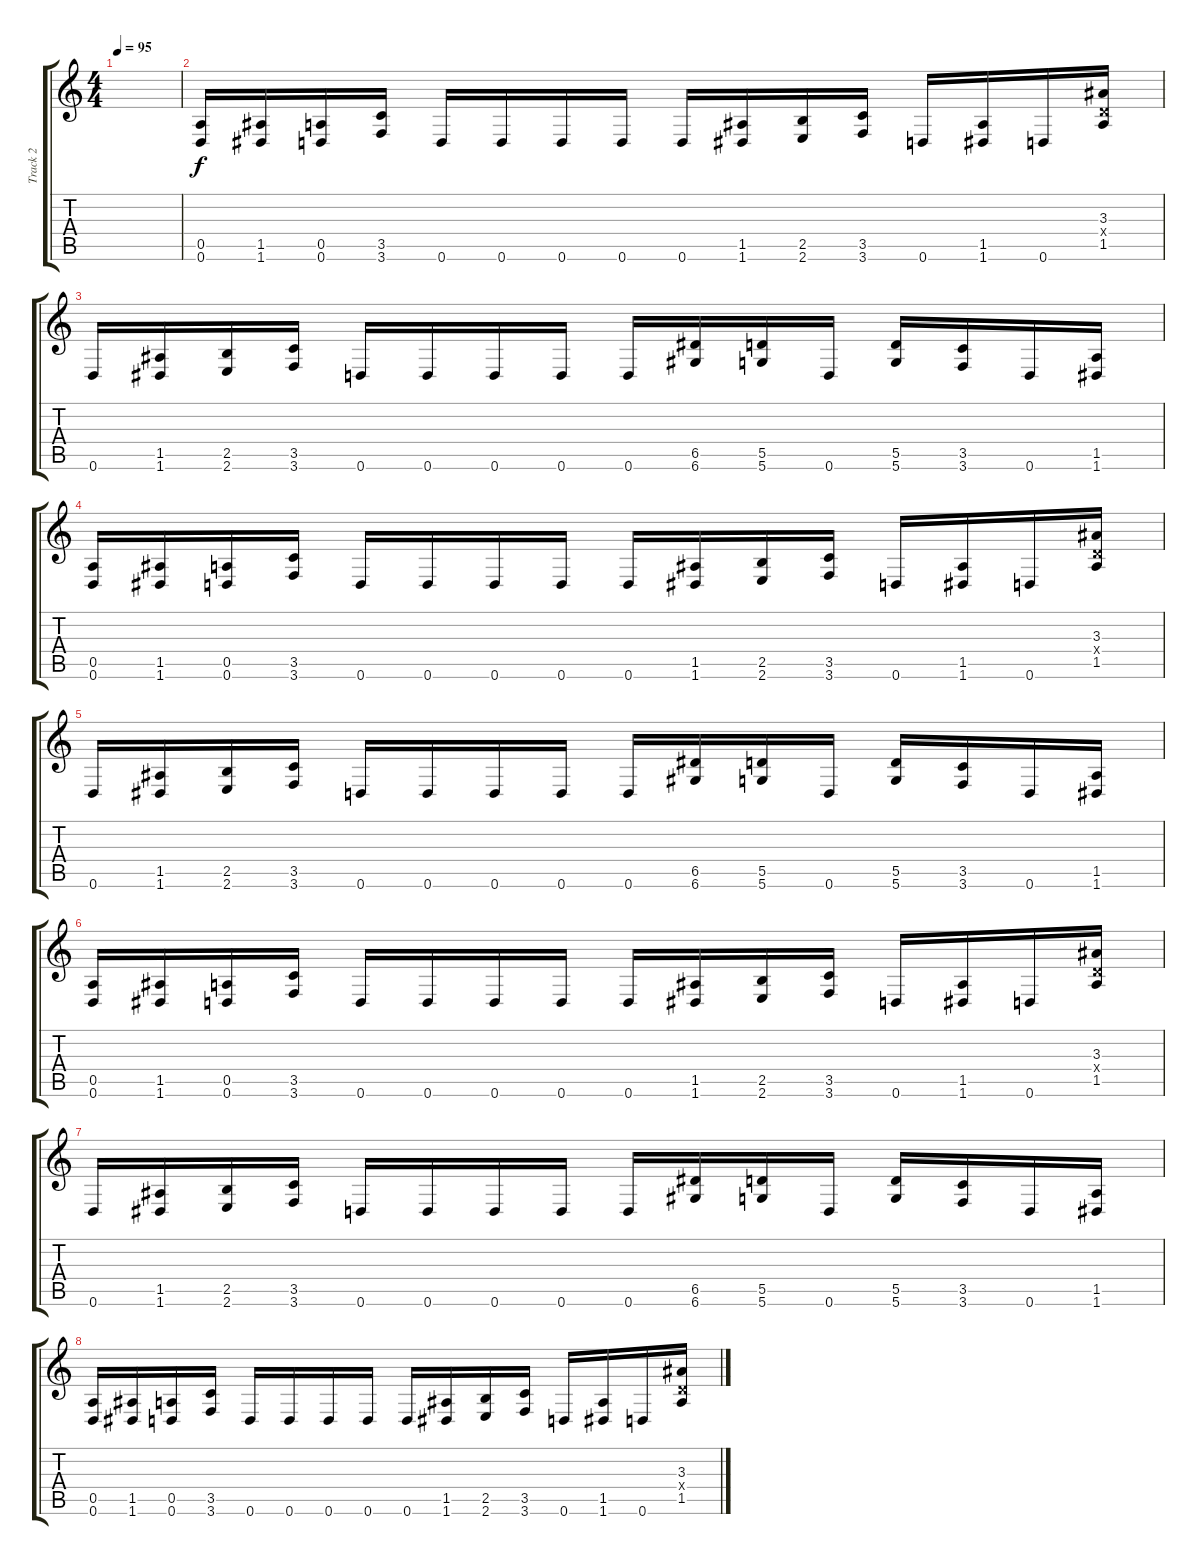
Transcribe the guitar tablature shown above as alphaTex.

\track ("Track 2" "Track 2") {instrument distortionguitar}
\staff {score tabs}
\tuning (E4 B3 G3 D3 A2 D2) {hide}
\ts (4 4)
\tempo 95
\clef g2
\ks c
|
(0.5 0.6).16 (1.5 1.6).16 (0.5 0.6).16 (3.5 3.6).16 0.6.16 0.6.16 0.6.16 0.6.16 0.6.16 (1.5 1.6).16 (2.5 2.6).16 (3.5 3.6).16 0.6.16 (1.5 1.6).16 0.6.16 (3.3 0.4{x} 1.5).16 |
0.6.16 (1.5 1.6).16 (2.5 2.6).16 (3.5 3.6).16 0.6.16 0.6.16 0.6.16 0.6.16 0.6.16 (6.5 6.6).16 (5.5 5.6).16 0.6.16 (5.5 5.6).16 (3.5 3.6).16 0.6.16 (1.5 1.6).16 |
(0.5 0.6).16 (1.5 1.6).16 (0.5 0.6).16 (3.5 3.6).16 0.6.16 0.6.16 0.6.16 0.6.16 0.6.16 (1.5 1.6).16 (2.5 2.6).16 (3.5 3.6).16 0.6.16 (1.5 1.6).16 0.6.16 (3.3 0.4{x} 1.5).16 |
0.6.16 (1.5 1.6).16 (2.5 2.6).16 (3.5 3.6).16 0.6.16 0.6.16 0.6.16 0.6.16 0.6.16 (6.5 6.6).16 (5.5 5.6).16 0.6.16 (5.5 5.6).16 (3.5 3.6).16 0.6.16 (1.5 1.6).16 |
(0.5 0.6).16 (1.5 1.6).16 (0.5 0.6).16 (3.5 3.6).16 0.6.16 0.6.16 0.6.16 0.6.16 0.6.16 (1.5 1.6).16 (2.5 2.6).16 (3.5 3.6).16 0.6.16 (1.5 1.6).16 0.6.16 (3.3 0.4{x} 1.5).16 |
0.6.16 (1.5 1.6).16 (2.5 2.6).16 (3.5 3.6).16 0.6.16 0.6.16 0.6.16 0.6.16 0.6.16 (6.5 6.6).16 (5.5 5.6).16 0.6.16 (5.5 5.6).16 (3.5 3.6).16 0.6.16 (1.5 1.6).16 |
(0.5 0.6).16 (1.5 1.6).16 (0.5 0.6).16 (3.5 3.6).16 0.6.16 0.6.16 0.6.16 0.6.16 0.6.16 (1.5 1.6).16 (2.5 2.6).16 (3.5 3.6).16 0.6.16 (1.5 1.6).16 0.6.16 (3.3 0.4{x} 1.5).16
